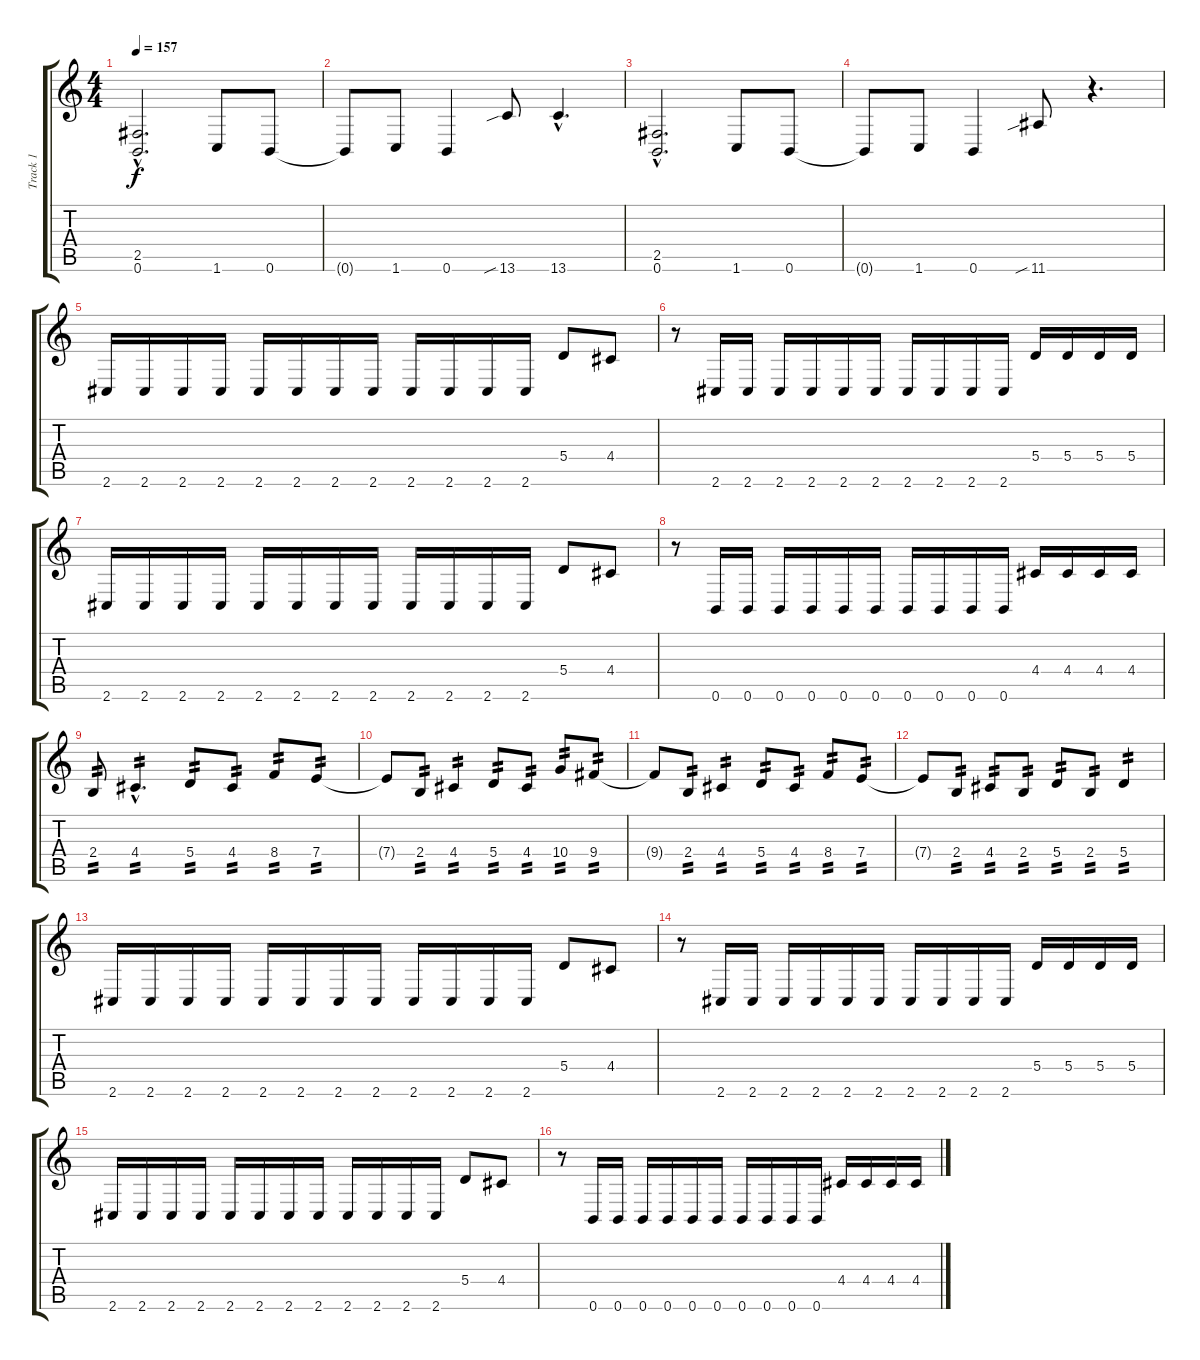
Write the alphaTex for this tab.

\track ("Track 1" "Track 1") {instrument overdrivenguitar}
\staff {score tabs}
\tuning (B3 Gb3 D3 A2 E2 B1) {hide}
\ts (4 4)
\tempo 157
\clef g2
\ks c
(2.5{hac} 0.6{hac}).2{d dy f} 1.6.8 0.6.8 |
0.6{t}.8 1.6.8 0.6.4 13.6{sib}.8 13.6{hac}.4{d} |
(2.5{hac} 0.6{hac}).2{d} 1.6.8 0.6.8 |
0.6{t}.8 1.6.8 0.6.4 11.6{sib}.8 r.4{d} |
2.6.16 2.6.16 2.6.16 2.6.16 2.6.16 2.6.16 2.6.16 2.6.16 2.6.16 2.6.16 2.6.16 2.6.16 5.4.8 4.4.8 |
r.8 2.6.16 2.6.16 2.6.16 2.6.16 2.6.16 2.6.16 2.6.16 2.6.16 2.6.16 2.6.16 5.4.16 5.4.16 5.4.16 5.4.16 |
2.6.16 2.6.16 2.6.16 2.6.16 2.6.16 2.6.16 2.6.16 2.6.16 2.6.16 2.6.16 2.6.16 2.6.16 5.4.8 4.4.8 |
r.8 0.6.16 0.6.16 0.6.16 0.6.16 0.6.16 0.6.16 0.6.16 0.6.16 0.6.16 0.6.16 4.4.16 4.4.16 4.4.16 4.4.16 |
2.4.8{tp 2} 4.4{hac}.4{d tp 2} 5.4.8{tp 2} 4.4.8{tp 2} 8.4.8{tp 2} 7.4.8{tp 2} |
7.4{t}.8 2.4.8{tp 2} 4.4.4{tp 2} 5.4.8{tp 2} 4.4.8{tp 2} 10.4.8{tp 2} 9.4.8{tp 2} |
9.4{t}.8 2.4.8{tp 2} 4.4.4{tp 2} 5.4.8{tp 2} 4.4.8{tp 2} 8.4.8{tp 2} 7.4.8{tp 2} |
7.4{t}.8 2.4.8{tp 2} 4.4.8{tp 2} 2.4.8{tp 2} 5.4.8{tp 2} 2.4.8{tp 2} 5.4.4{tp 2} |
2.6.16 2.6.16 2.6.16 2.6.16 2.6.16 2.6.16 2.6.16 2.6.16 2.6.16 2.6.16 2.6.16 2.6.16 5.4.8 4.4.8 |
r.8 2.6.16 2.6.16 2.6.16 2.6.16 2.6.16 2.6.16 2.6.16 2.6.16 2.6.16 2.6.16 5.4.16 5.4.16 5.4.16 5.4.16 |
2.6.16 2.6.16 2.6.16 2.6.16 2.6.16 2.6.16 2.6.16 2.6.16 2.6.16 2.6.16 2.6.16 2.6.16 5.4.8 4.4.8 |
r.8 0.6.16 0.6.16 0.6.16 0.6.16 0.6.16 0.6.16 0.6.16 0.6.16 0.6.16 0.6.16 4.4.16 4.4.16 4.4.16 4.4.16
